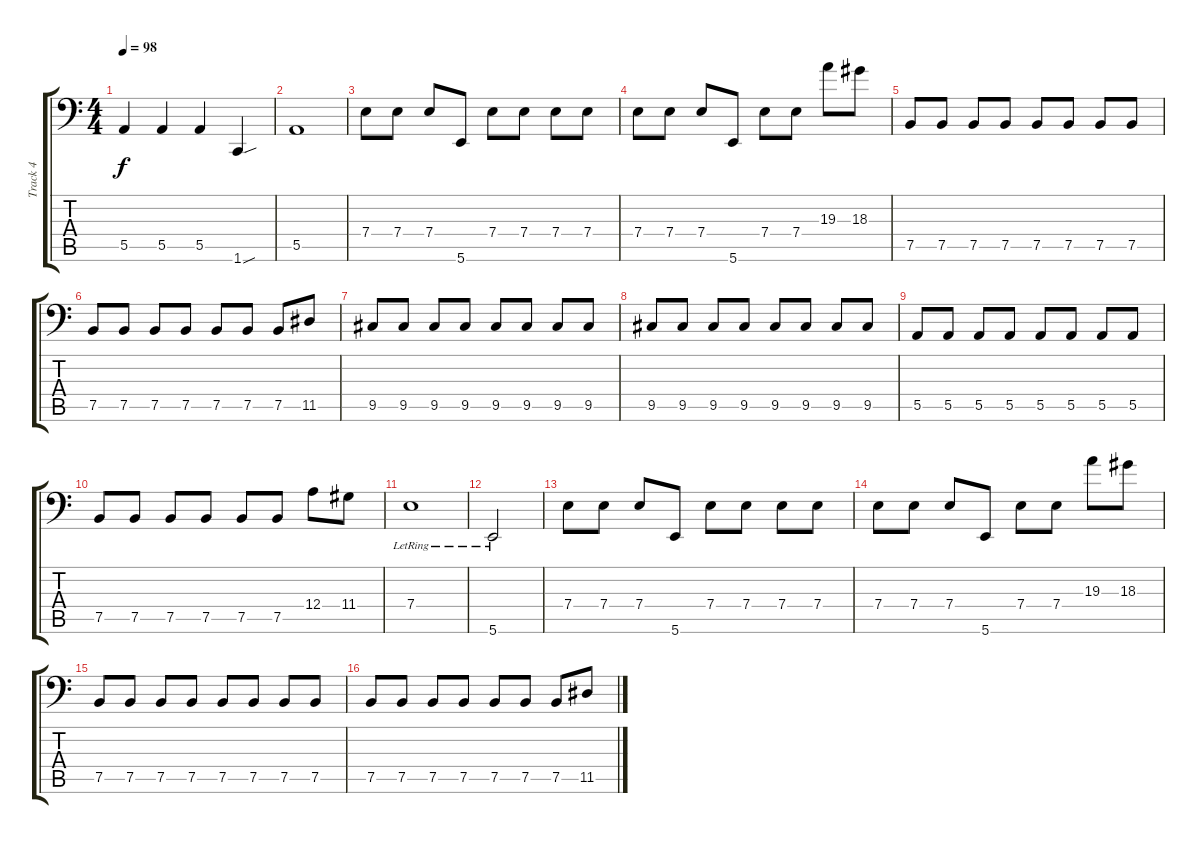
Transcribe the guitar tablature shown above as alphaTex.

\track ("Track 4" "Track 4") {instrument electricbasspick}
\staff {score tabs}
\tuning (C3 G2 D2 A1 E1 B0) {hide}
\ts (4 4)
\tempo 98
\clef f4
\ks c
5.5.4{dy f} 5.5.4 5.5.4 1.6{sou}.4 |
5.5.1 |
7.4.8 7.4.8 7.4.8 5.6.8 7.4.8 7.4.8 7.4.8 7.4.8 |
7.4.8 7.4.8 7.4.8 5.6.8 7.4.8 7.4.8 19.3.8 18.3.8 |
7.5.8 7.5.8 7.5.8 7.5.8 7.5.8 7.5.8 7.5.8 7.5.8 |
7.5.8 7.5.8 7.5.8 7.5.8 7.5.8 7.5.8 7.5.8 11.5.8 |
9.5.8 9.5.8 9.5.8 9.5.8 9.5.8 9.5.8 9.5.8 9.5.8 |
9.5.8 9.5.8 9.5.8 9.5.8 9.5.8 9.5.8 9.5.8 9.5.8 |
5.5.8 5.5.8 5.5.8 5.5.8 5.5.8 5.5.8 5.5.8 5.5.8 |
7.5.8 7.5.8 7.5.8 7.5.8 7.5.8 7.5.8 12.4.8 11.4.8 |
7.4{lr}.1 |
5.6{lr}.2 |
7.4.8 7.4.8 7.4.8 5.6.8 7.4.8 7.4.8 7.4.8 7.4.8 |
7.4.8 7.4.8 7.4.8 5.6.8 7.4.8 7.4.8 19.3.8 18.3.8 |
7.5.8 7.5.8 7.5.8 7.5.8 7.5.8 7.5.8 7.5.8 7.5.8 |
7.5.8 7.5.8 7.5.8 7.5.8 7.5.8 7.5.8 7.5.8 11.5.8
